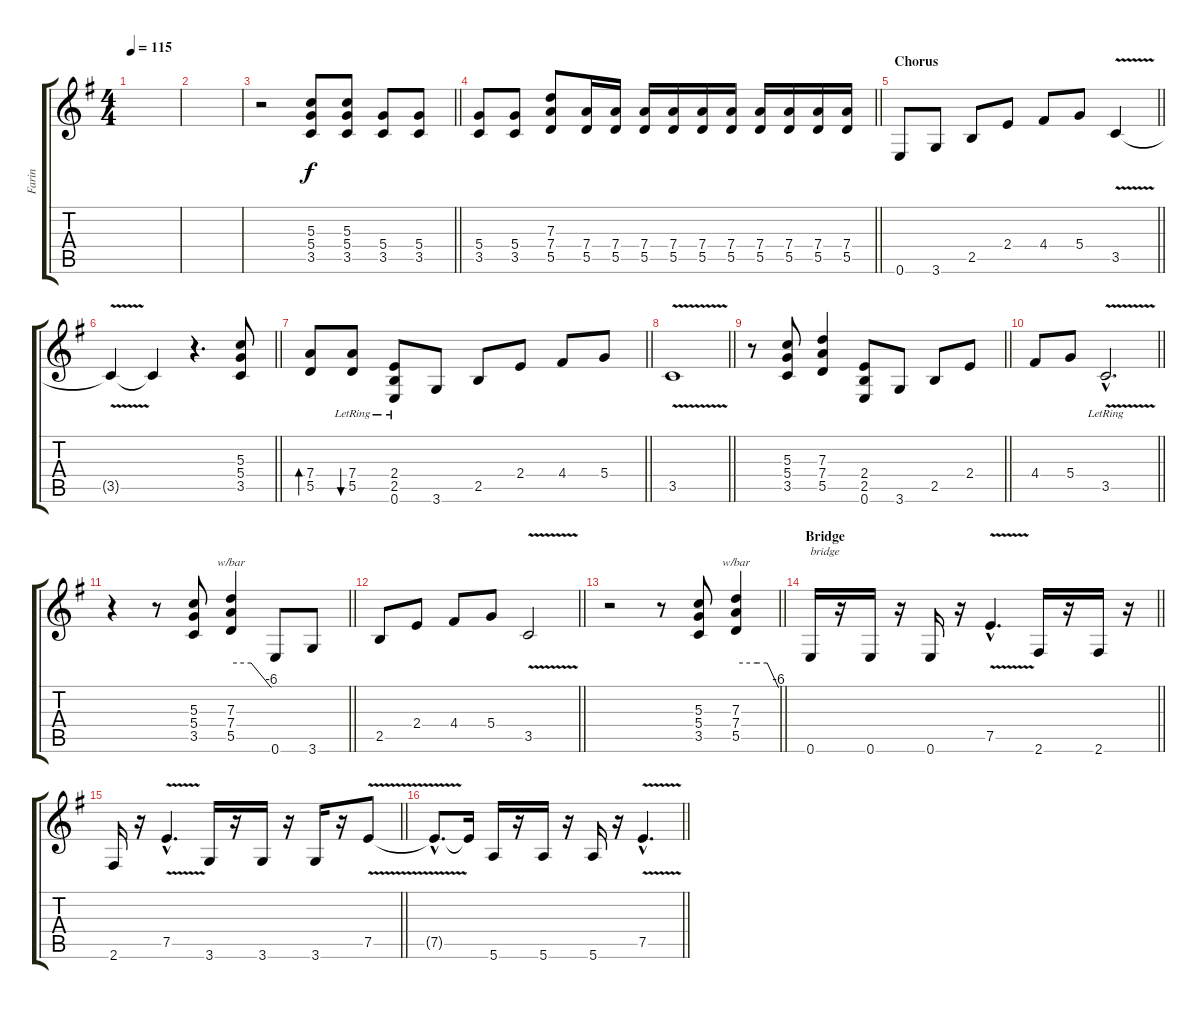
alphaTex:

\track ("Farin" "Farin") {instrument distortionguitar}
\staff {score tabs}
\tuning (E4 B3 G3 D3 A2 E2) {hide}
\ts (4 4)
\tempo 115
\clef g2
\ks eminor
|
|
\barLineRight lightlight
r.2{volume 16} (5.3 5.4 3.5).8 (5.3 5.4 3.5).8 (5.4 3.5).8 (5.4 3.5).8 |
\barLineRight lightlight
(5.4 3.5).8 (5.4 3.5).8 (7.3 7.4 5.5).8 (7.4 5.5).16 (7.4 5.5).16 (7.4 5.5).16 (7.4 5.5).16 (7.4 5.5).16 (7.4 5.5).16 (7.4 5.5).16 (7.4 5.5).16 (7.4 5.5).16 (7.4 5.5).16 |
\section ("" "Chorus")
\barLineRight lightlight
0.6.8 3.6.8 2.5.8 2.4.8 4.4.8 5.4.8 3.5{v}.4 |
\barLineRight lightlight
3.5{t}.4 3.5{t}.4 r.4{d} (5.3 5.4 3.5).8 |
\barLineRight lightlight
(7.4 5.5).8{bd 30} (7.4 5.5{lr}).8{bu 30} (2.4{lr} 2.5{lr} 0.6).8 3.6.8 2.5.8 2.4.8 4.4.8 5.4.8 |
\barLineRight lightlight
3.5{v}.1 |
\barLineRight lightlight
r.8 (5.3 5.4 3.5).8 (7.3 7.4 5.5).4 (2.4 2.5 0.6).8 3.6.8 2.5.8 2.4.8 |
\barLineRight lightlight
4.4.8 5.4.8 3.5{v hac lr}.2{d} |
\barLineRight lightlight
r.4 r.8 (5.3 5.4 3.5).8 (7.3 7.4 5.5).4{tbe (custom default 0 0 30 0 60 -24)} 0.6.8 3.6.8 |
\barLineRight lightlight
2.5.8 2.4.8 4.4.8 5.4.8 3.5{v}.2 |
\barLineRight lightlight
r.2 r.8 (5.3 5.4 3.5).8 (7.3 7.4 5.5).4{tbe (custom default 0 0 30 0 44 0 60 -24)} |
\section ("" "Bridge")
\barLineRight lightlight
0.6.16{txt "bridge"} r.16 0.6.16 r.16 0.6.16 r.16 7.5{v hac}.4{d} 2.6.16 r.16 2.6.16 r.16 |
\barLineRight lightlight
2.6.16 r.16 7.5{v hac}.4{d} 3.6.16 r.16 3.6.16 r.16 3.6.16 r.16 7.5{v}.8 |
\barLineRight lightlight
7.5{hac t}.8{d} 7.5{t}.16 5.6.16 r.16 5.6.16 r.16 5.6.16 r.16 7.5{v hac}.4{d}
